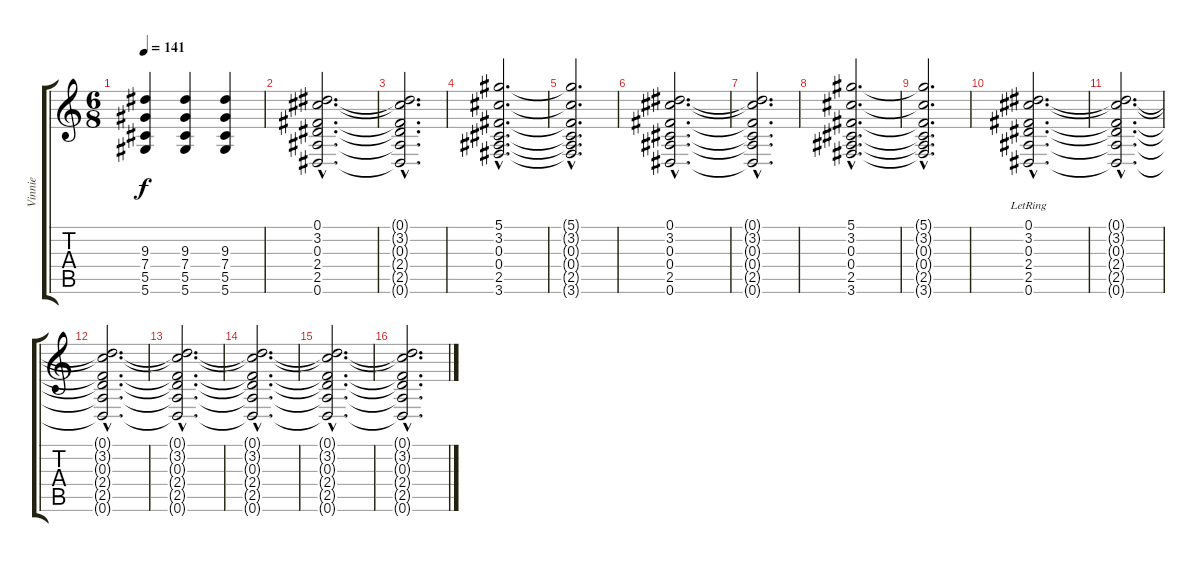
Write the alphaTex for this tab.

\track ("Vinnie" "Vinnie") {instrument electricguitarclean}
\staff {score tabs}
\tuning (Eb4 Bb3 Gb3 Db3 Ab2 Eb2) {hide}
\ts (6 8)
\tempo 141
\clef g2
\ks c
(9.3 7.4 5.5 5.6).4{dy f} (9.3 7.4 5.5 5.6).4 (9.3 7.4 5.5 5.6).4 |
(0.1{hac} 3.2{hac} 0.3{hac} 2.4{hac} 2.5{hac} 0.6{hac}).2{d instrument electricguitarclean} |
(0.1{hac t} 3.2{hac t} 0.3{hac t} 2.4{hac t} 2.5{hac t} 0.6{hac t}).2{d} |
(5.1{hac} 3.2{hac} 0.3{hac} 0.4{hac} 2.5{hac} 3.6{hac}).2{d} |
(5.1{hac t} 3.2{hac t} 0.3{hac t} 0.4{hac t} 2.5{hac t} 3.6{hac t}).2{d} |
(0.1{hac} 3.2{hac} 0.3{hac} 0.4{hac} 2.5{hac} 0.6{hac}).2{d} |
(0.1{hac t} 3.2{hac t} 0.3{hac t} 0.4{hac t} 2.5{hac t} 0.6{hac t}).2{d} |
(5.1{hac} 3.2{hac} 0.3{hac} 0.4{hac} 2.5{hac} 3.6{hac}).2{d} |
(5.1{hac t} 3.2{hac t} 0.3{hac t} 0.4{hac t} 2.5{hac t} 3.6{hac t}).2{d} |
(0.1{hac lr} 3.2{hac lr} 0.3{hac lr} 2.4{hac lr} 2.5{hac lr} 0.6{hac lr}).2{d volume 13} |
(0.1{hac t} 3.2{hac t} 0.3{hac t} 2.4{hac t} 2.5{hac t} 0.6{hac t}).2{d volume 10} |
(0.1{hac t} 3.2{hac t} 0.3{hac t} 2.4{hac t} 2.5{hac t} 0.6{hac t}).2{d volume 7} |
(0.1{hac t} 3.2{hac t} 0.3{hac t} 2.4{hac t} 2.5{hac t} 0.6{hac t}).2{d volume 5} |
(0.1{hac t} 3.2{hac t} 0.3{hac t} 2.4{hac t} 2.5{hac t} 0.6{hac t}).2{d volume 3} |
(0.1{hac t} 3.2{hac t} 0.3{hac t} 2.4{hac t} 2.5{hac t} 0.6{hac t}).2{d volume 2} |
(0.1{hac t} 3.2{hac t} 0.3{hac t} 2.4{hac t} 2.5{hac t} 0.6{hac t}).2{d volume 0}
